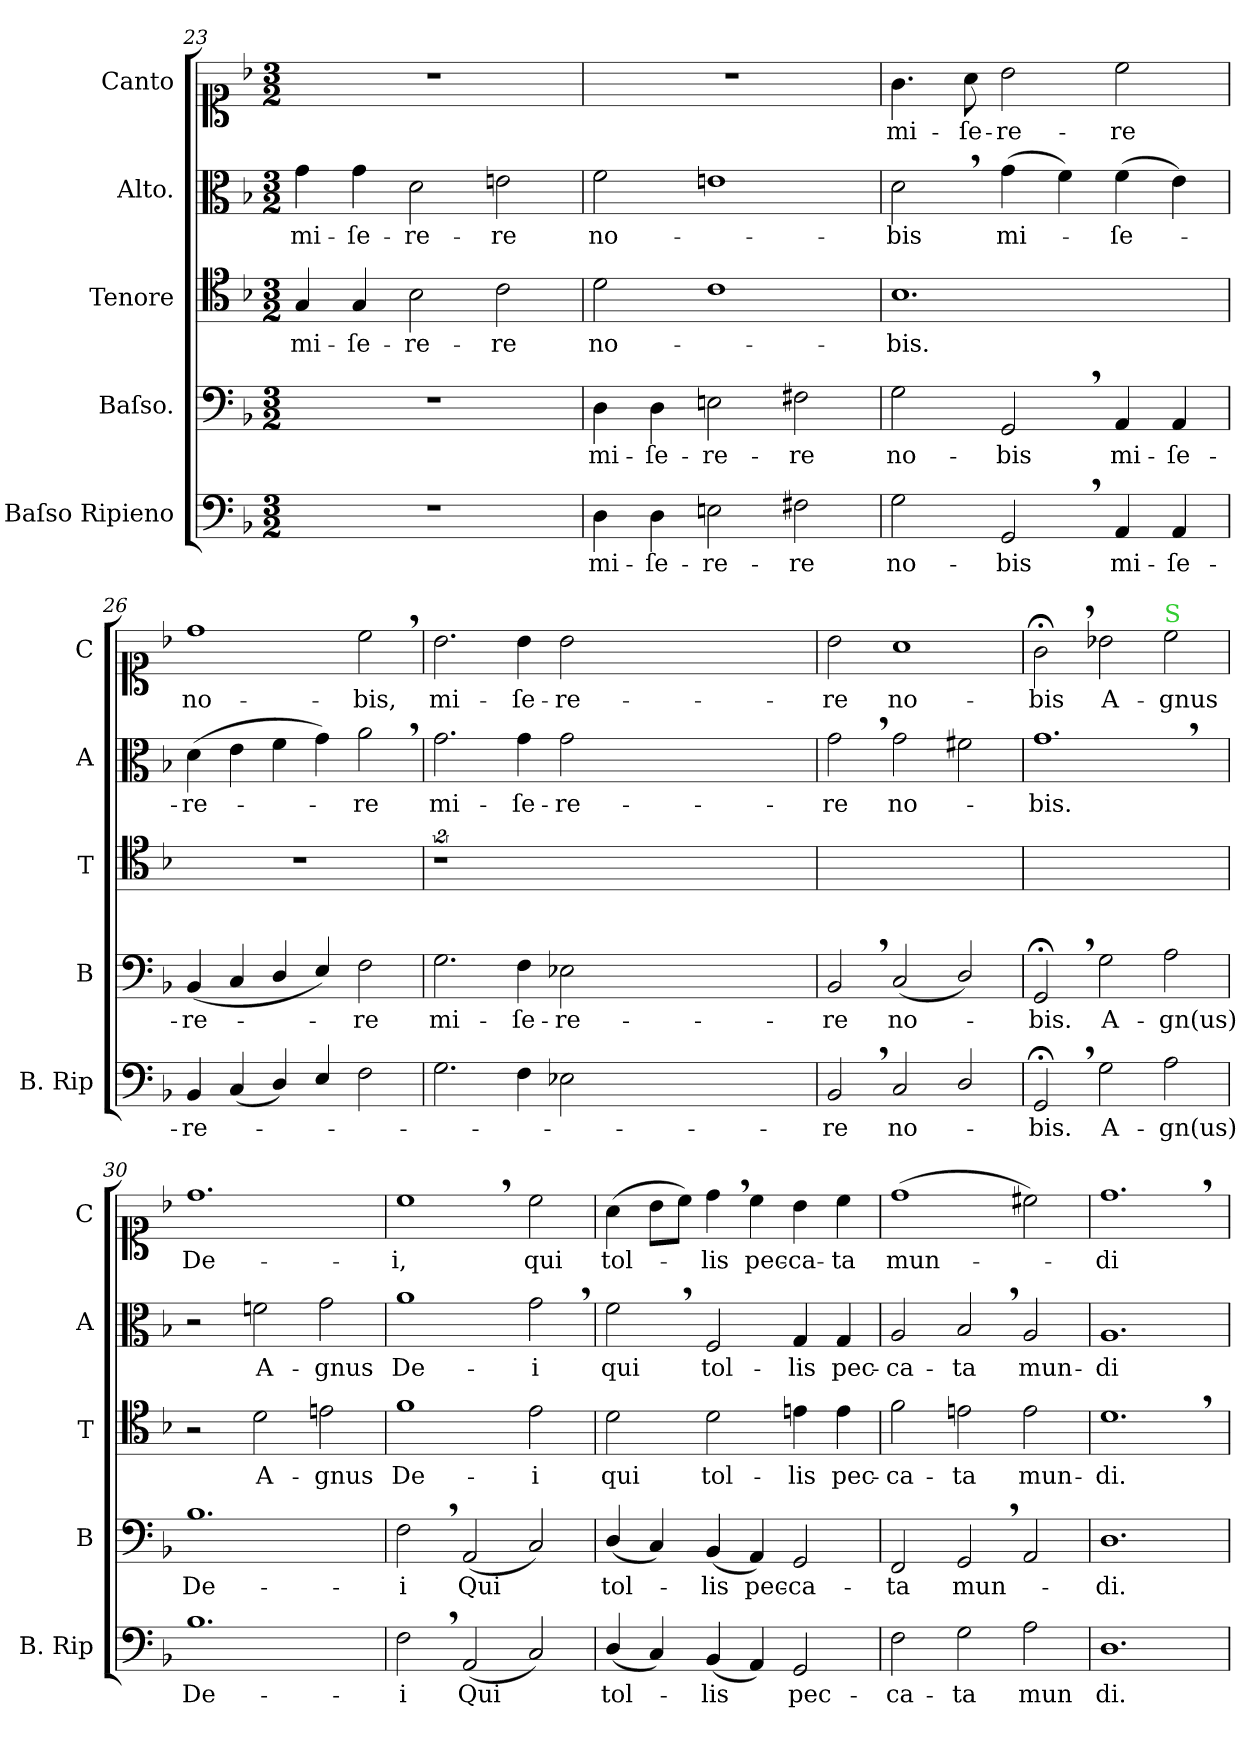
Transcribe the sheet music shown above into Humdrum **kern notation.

**kern	**text	**kern	**text	**kern	**text	**kern	**text	**kern	**text
*part5	*part5	*part4	*part4	*part3	*part3	*part2	*part2	*part1	*part1
*staff5	*staff5	*staff4	*staff4	*staff3	*staff3	*staff2	*staff2	*staff1	*staff1
*I"Baſso Ripieno	*	*I"Baſso.	*	*I"Tenore	*	*I"Alto.	*	*I"Canto	*
*I'B. Rip	*	*I'B	*	*I'T	*	*I'A	*	*I'C	*
*clefF4	*	*clefF4	*	*clefC4	*	*clefC3	*	*clefC1	*
*k[b-]	*	*k[b-]	*	*k[b-]	*	*k[b-]	*	*k[b-]	*
*M3/2	*	*M3/2	*	*M3/2	*	*M3/2	*	*M3/2	*
=23	=23	=23	=23	=23	=23	=23	=23	=23	=23
1.r	.	1.r	.	4G/	mi-	4g\	mi-	1.r	.
.	.	.	.	4G/	-ſe-	4g\	-ſe-	.	.
.	.	.	.	2B-\	-re-	2d\	-re-	.	.
.	.	.	.	2c\	-re	2en\	-re	.	.
=24	=24	=24	=24	=24	=24	=24	=24	=24	=24
4D\	mi-	4D\	mi-	2d\	no-	2f\	no-	1.r	.
4D\	-ſe-	4D\	-ſe-	.	.	.	.	.	.
2En\	-re-	2En\	-re-	1c	.	1en	.	.	.
2F#X\	-re	2F#X\	-re	.	.	.	.	.	.
=25	=25	=25	=25	=25	=25	=25	=25	=25	=25
2G\	no-	2G\	no-	1.B-	-bis.	2d,<\	-bis	4.g\	mi-
.	.	.	.	.	.	.	.	8a\	-ſe-
2GG,</	-bis	2GG,</	-bis	.	.	(4g\	mi-	2b-\	-re-
.	.	.	.	.	.	4f\)	.	.	.
4AA/	mi-	4AA/	mi-	.	.	(4f\	-ſe-	2cc\	-re
4AA/	-ſe-	4AA/	-ſe-	.	.	4e\)	.	.	.
=26	=26	=26	=26	=26	=26	=26	=26	=26	=26
4BB-/	-re-	(4BB-/	-re-	1.r	.	(4d\	-re-	1dd	no-
(4C/	.	4C/	.	.	.	4e\	.	.	.
4D/)	.	4D/	.	.	.	4f\	.	.	.
4E/	.	4E/)	.	.	.	4g\)	.	.	.
2F\	.	2F\	-re	.	.	2a,<\	-re	2cc,<\	-bis,
=27	=27	=27	=27	=27	=27	=27	=27	=27	=27
!	!	!	!LO:LY:i	!	!	!	!LO:LY:i	!	!
2.G\	.	2.G\	mi-	2%9r	.	2.g\	mi-	2.b-\	mi-
!	!	!	!LO:LY:i	!	!	!	!LO:LY:i	!	!
4F\	.	4F\	-ſe-	.	.	4g\	-ſe-	4b-\	-ſe-
!	!	!	!LO:LY:i	!	!	!	!LO:LY:i	!	!
2E-X\	.	2E-X\	-re-	.	.	2g\	-re-	2b-\	-re-
0.ryy	.	0.ryy	.	.	.	0.ryy	.	0.ryy	.
=28	=28	=28	=28	=28	=28	=28	=28	=28	=28
!	!	!	!LO:LY:i	!	!	!	!LO:LY:i	!	!
2BB-,</	-re	2BB-,</	-re	1.ryy	.	2g,<\	-re	2b-\	-re
2C/	no-	(2C/	no-	.	.	2g\	no-	1a	no-
2D/	.	2D/)	.	.	.	2f#X\	.	.	.
=29	=29	=29	=29	=29	=29	=29	=29	=29	=29
2GG;<,</	-bis.	2GG;<,</	-bis.	1.ryy	.	1.g,<	-bis.	2g;<,<\	-bis
2G\	A-	2G\	A-	.	.	.	.	2b-X\	A-
!	!	!	!	!	!	!	!	!LO:TX:a:color=limegreen:t=S	!
2A\	-gn(us)	2A\	-gn(us)	.	.	.	.	2cc\	-gnus
=30	=30	=30	=30	=30	=30	=30	=30	=30	=30
1.B-	De-	1.B-	De-	2r	.	2r	.	1.dd	De-
.	.	.	.	2d\	A-	2fn\	A-	.	.
.	.	.	.	2en\	-gnus	2g\	-gnus	.	.
=31	=31	=31	=31	=31	=31	=31	=31	=31	=31
2F,<\	-i	2F,<\	-i	1f	De-	1a	De-	1cc,<	-i,
(2AA/	Qui	(2AA/	Qui	.	.	.	.	.	.
2C/)	.	2C/)	.	2e\	-i	2g,<\	-i	2cc\	qui
=32	=32	=32	=32	=32	=32	=32	=32	=32	=32
(4D/	tol-	(4D/	tol-	2d\	qui	2f,<\	qui	(4a\	tol-
4C/)	.	4C/)	.	.	.	.	.	8b-\L	.
.	.	.	.	.	.	.	.	8cc\J)	.
(4BB-/	-lis	(4BB-/	-lis	2d\	tol-	2F/	tol-	4dd,<\	lis
4AA/)	.	4AA/)	pec-	.	.	.	.	4cc\	pec-
2GG/	pec-	2GG/	-ca-	4en\	-lis	4G/	-lis	4b-\	-ca-
.	.	.	.	4e\	pec-	4G/	pec-	4cc\	-ta
=33	=33	=33	=33	=33	=33	=33	=33	=33	=33
2F\	-ca-	2FF/	-ta	2f\	-ca-	2A/	-ca-	(1dd	mun-
2G\	-ta	2GG,</	mun-	2en\	-ta	2B-,</	-ta	.	.
2A\	mun	2AA/	.	2e\	mun-	2A/	mun-	2cc#X\)	.
=34	=34	=34	=34	=34	=34	=34	=34	=34	=34
1.D	-di.	1.D	-di.	1.d,<	-di.	1.A	-di	1.dd,<	-di
=	=	=	=	=	=	=	=	=	=
*-	*-	*-	*-	*-	*-	*-	*-	*-	*-
